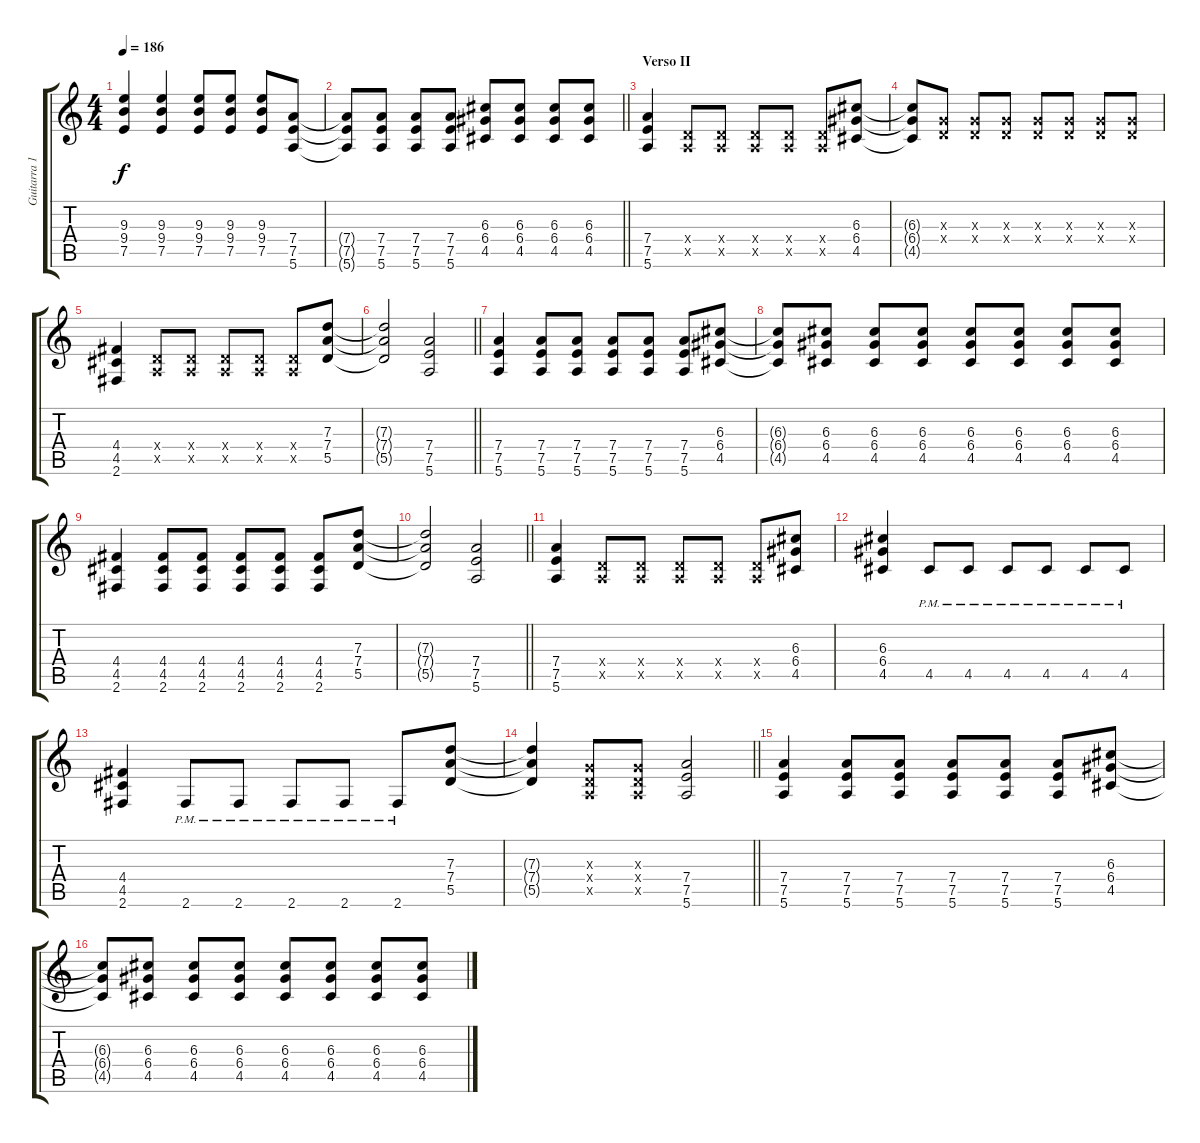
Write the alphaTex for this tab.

\track ("Guitarra 1 - Mathias" "Guitarra 1") {instrument overdrivenguitar}
\staff {score tabs}
\tuning (E4 B3 G3 D3 A2 E2) {hide}
\ts (4 4)
\tempo 186
\clef g2
\ks c
(9.3 9.4 7.5).4{dy f} (9.3 9.4 7.5).4 (9.3 9.4 7.5).8 (9.3 9.4 7.5).8 (9.3 9.4 7.5).8 (7.4 7.5 5.6).8 |
\barLineRight lightlight
(7.4{t} 7.5{t} 5.6{t}).8 (7.4 7.5 5.6).8 (7.4 7.5 5.6).8 (7.4 7.5 5.6).8 (6.3 6.4 4.5).8 (6.3 6.4 4.5).8 (6.3 6.4 4.5).8 (6.3 6.4 4.5).8 |
\section ("" "Verso II")
(7.4 7.5 5.6).4 (0.4{x} 0.5{x}).8 (0.4{x} 0.5{x}).8 (0.4{x} 0.5{x}).8 (0.4{x} 0.5{x}).8 (0.4{x} 0.5{x}).8 (6.3 6.4 4.5).8 |
(6.3{t} 6.4{t} 4.5{t}).8 (0.3{x} 0.4{x}).8 (0.3{x} 0.4{x}).8 (0.3{x} 0.4{x}).8 (0.3{x} 0.4{x}).8 (0.3{x} 0.4{x}).8 (0.3{x} 0.4{x}).8 (0.3{x} 0.4{x}).8 |
(4.4 4.5 2.6).4 (0.4{x} 0.5{x}).8 (0.4{x} 0.5{x}).8 (0.4{x} 0.5{x}).8 (0.4{x} 0.5{x}).8 (0.4{x} 0.5{x}).8 (7.3 7.4 5.5).8 |
\barLineRight lightlight
(7.3{t} 7.4{t} 5.5{t}).2 (7.4 7.5 5.6).2 |
(7.4 7.5 5.6).4 (7.4 7.5 5.6).8 (7.4 7.5 5.6).8 (7.4 7.5 5.6).8 (7.4 7.5 5.6).8 (7.4 7.5 5.6).8 (6.3 6.4 4.5).8 |
(6.3{t} 6.4{t} 4.5{t}).8 (6.3 6.4 4.5).8 (6.3 6.4 4.5).8 (6.3 6.4 4.5).8 (6.3 6.4 4.5).8 (6.3 6.4 4.5).8 (6.3 6.4 4.5).8 (6.3 6.4 4.5).8 |
(4.4 4.5 2.6).4 (4.4 4.5 2.6).8 (4.4 4.5 2.6).8 (4.4 4.5 2.6).8 (4.4 4.5 2.6).8 (4.4 4.5 2.6).8 (7.3 7.4 5.5).8 |
\barLineRight lightlight
(7.3{t} 7.4{t} 5.5{t}).2 (7.4 7.5 5.6).2 |
(7.4 7.5 5.6).4 (0.4{x} 0.5{x}).8 (0.4{x} 0.5{x}).8 (0.4{x} 0.5{x}).8 (0.4{x} 0.5{x}).8 (0.4{x} 0.5{x}).8 (6.3 6.4 4.5).8 |
(6.3 6.4 4.5).4 4.5{pm}.8 4.5{pm}.8 4.5{pm}.8 4.5{pm}.8 4.5{pm}.8 4.5{pm}.8 |
(4.4 4.5 2.6).4 2.6{pm}.8 2.6{pm}.8 2.6{pm}.8 2.6{pm}.8 2.6{pm}.8 (7.3 7.4 5.5).8 |
\barLineRight lightlight
(7.3{t} 7.4{t} 5.5{t}).4 (0.3{x} 0.4{x} 0.5{x}).8 (0.3{x} 0.4{x} 0.5{x}).8 (7.4 7.5 5.6).2 |
(7.4 7.5 5.6).4 (7.4 7.5 5.6).8 (7.4 7.5 5.6).8 (7.4 7.5 5.6).8 (7.4 7.5 5.6).8 (7.4 7.5 5.6).8 (6.3 6.4 4.5).8 |
(6.3{t} 6.4{t} 4.5{t}).8 (6.3 6.4 4.5).8 (6.3 6.4 4.5).8 (6.3 6.4 4.5).8 (6.3 6.4 4.5).8 (6.3 6.4 4.5).8 (6.3 6.4 4.5).8 (6.3 6.4 4.5).8
